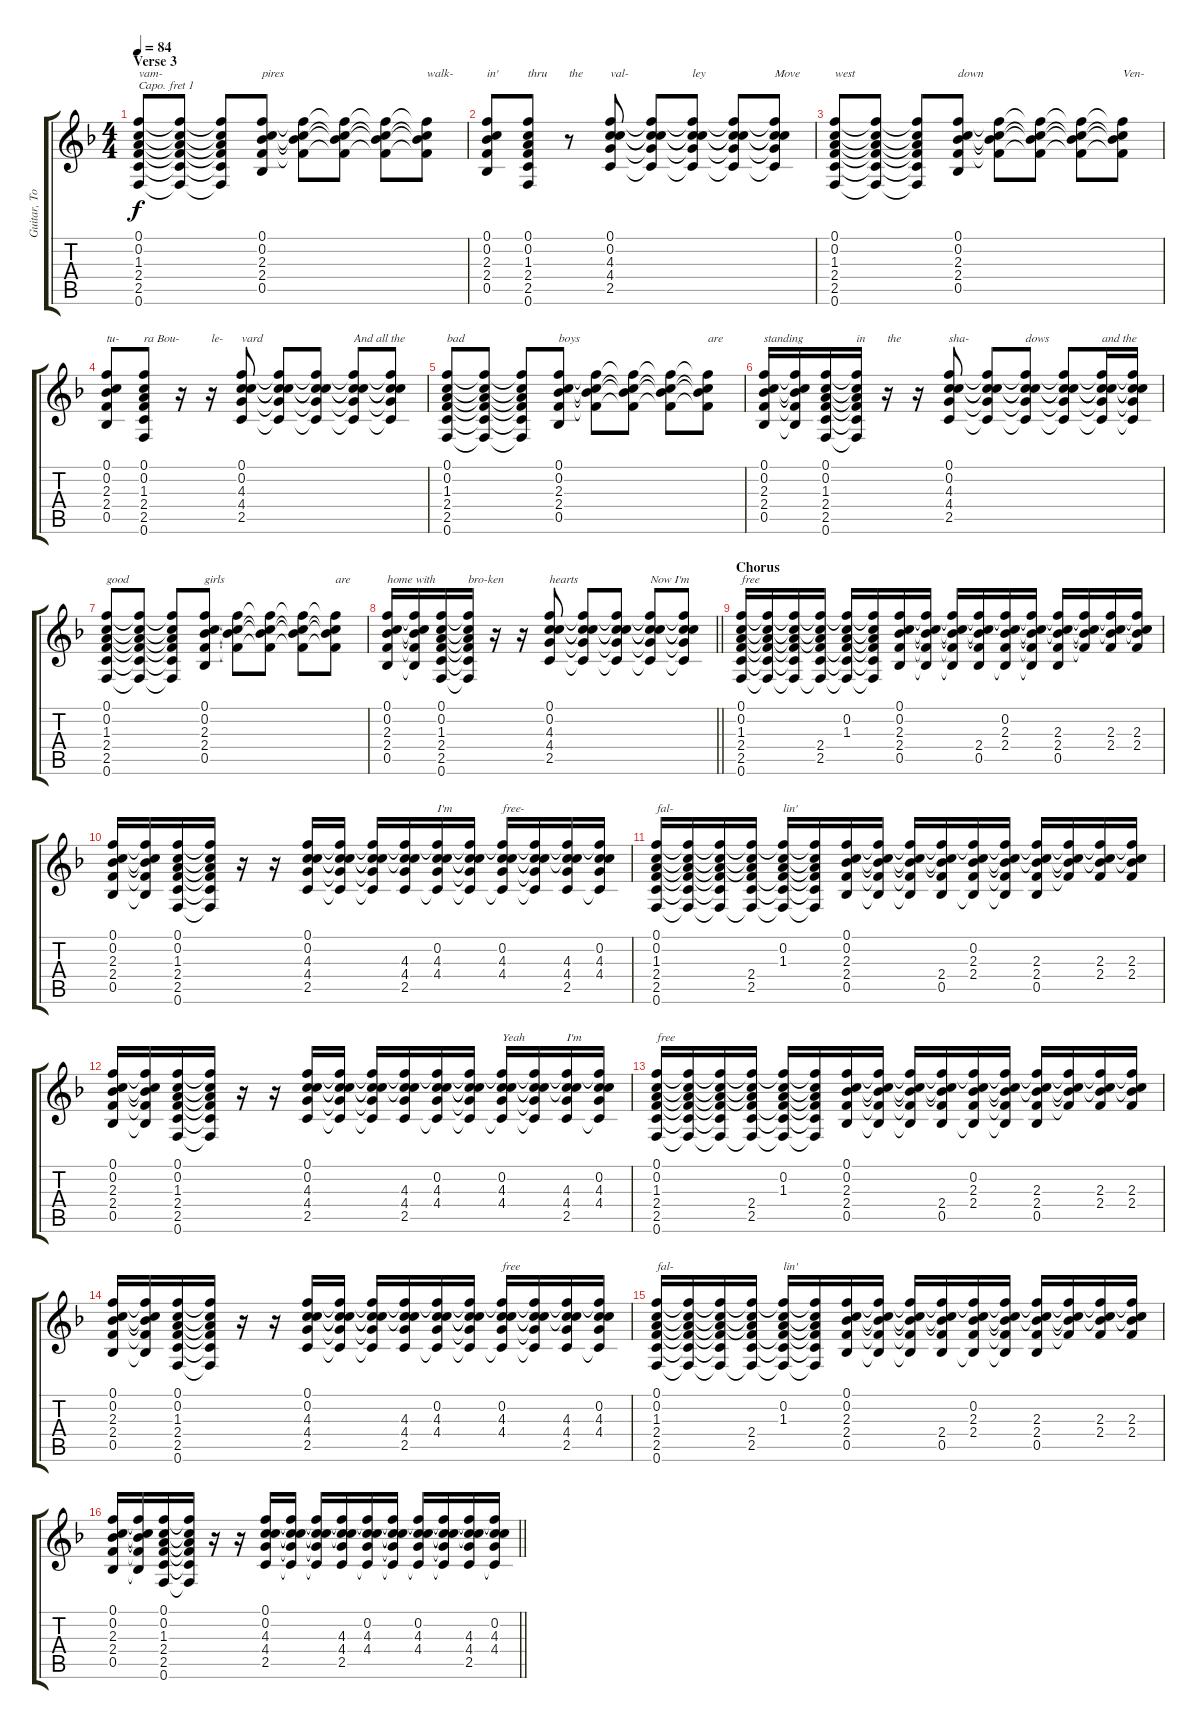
\track ("Guitar, Tom (Capo 1st)" "Guitar, To") {instrument electricguitarjazz}
\staff {score tabs}
\capo 1
\tuning (E4 B3 G3 D3 A2 E2) {hide}
\ts (4 4)
\section ("" "Verse 3")
\tempo 84
\clef g2
\ks f
(0.1 0.2 1.3 2.4 2.5 0.6).8{txt "vam-" dy f} (0.1{t} 0.2{t} 1.3{t} 2.4{t} 2.5{t} 0.6{t}).8 (0.1{t} 0.2{t} 1.3{t} 2.4{t} 2.5{t} 0.6{t}).8 (0.1 0.2 2.3 2.4 0.5).8{txt "pires"} (0.1{t} 0.2{t} 2.3{t} 2.4{t}).8 (0.1{t} 0.2{t} 2.3{t} 2.4{t}).8 (0.1{t} 0.2{t} 2.3{t} 2.4{t}).8 (0.1{t} 0.2{t} 2.3{t} 2.4{t}).8{txt "walk-"} |
(0.1 0.2 2.3 2.4 0.5).8{txt "in'"} (0.1 0.2 1.3 2.4 2.5 0.6).8{txt "thru"} r.8{txt "the"} (0.1 0.2 4.3 4.4 2.5).8{txt "val-"} (0.1{t} 0.2{t} 4.3{t} 4.4{t} 2.5{t}).8 (0.1{t} 0.2{t} 4.3{t} 4.4{t} 2.5{t}).8{txt "ley"} (0.1{t} 0.2{t} 4.3{t} 4.4{t} 2.5{t}).8 (0.1{t} 0.2{t} 4.3{t} 4.4{t} 2.5{t}).8{txt "Move"} |
(0.1 0.2 1.3 2.4 2.5 0.6).8{txt "west"} (0.1{t} 0.2{t} 1.3{t} 2.4{t} 2.5{t} 0.6{t}).8 (0.1{t} 0.2{t} 1.3{t} 2.4{t} 2.5{t} 0.6{t}).8 (0.1 0.2 2.3 2.4 0.5).8{txt "down"} (0.1{t} 0.2{t} 2.3{t} 2.4{t}).8 (0.1{t} 0.2{t} 2.3{t} 2.4{t}).8 (0.1{t} 0.2{t} 2.3{t} 2.4{t}).8 (0.1{t} 0.2{t} 2.3{t} 2.4{t}).8{txt "Ven-"} |
(0.1 0.2 2.3 2.4 0.5).8{txt "tu-"} (0.1 0.2 1.3 2.4 2.5 0.6).8{txt "ra Bou-"} r.16 r.16{txt "le-"} (0.1 0.2 4.3 4.4 2.5).8{txt "vard"} (0.1{t} 0.2{t} 4.3{t} 4.4{t} 2.5{t}).8 (0.1{t} 0.2{t} 4.3{t} 4.4{t} 2.5{t}).8 (0.1{t} 0.2{t} 4.3{t} 4.4{t} 2.5{t}).8{txt "And all the"} (0.1{t} 0.2{t} 4.3{t} 4.4{t} 2.5{t}).8 |
(0.1 0.2 1.3 2.4 2.5 0.6).8{txt "bad"} (0.1{t} 0.2{t} 1.3{t} 2.4{t} 2.5{t} 0.6{t}).8 (0.1{t} 0.2{t} 1.3{t} 2.4{t} 2.5{t} 0.6{t}).8 (0.1 0.2 2.3 2.4 0.5).8{txt "boys"} (0.1{t} 0.2{t} 2.3{t} 2.4{t}).8 (0.1{t} 0.2{t} 2.3{t} 2.4{t}).8 (0.1{t} 0.2{t} 2.3{t} 2.4{t}).8 (0.1{t} 0.2{t} 2.3{t} 2.4{t}).8{txt "are"} |
(0.1 0.2 2.3 2.4 0.5).16{txt "standing"} (0.1{t} 0.2{t} 2.3{t} 2.4{t} 0.5{t}).16 (0.1 0.2 1.3 2.4 2.5 0.6).16 (0.1{t} 0.2{t} 1.3{t} 2.4{t} 2.5{t} 0.6{t}).16{txt "in"} r.16{txt "the"} r.16 (0.1 0.2 4.3 4.4 2.5).8{txt "sha-"} (0.1{t} 0.2{t} 4.3{t} 4.4{t} 2.5{t}).8 (0.1{t} 0.2{t} 4.3{t} 4.4{t} 2.5{t}).8{txt "dows"} (0.1{t} 0.2{t} 4.3{t} 4.4{t} 2.5{t}).8 (0.1{t} 0.2{t} 4.3{t} 4.4{t} 2.5{t}).16{txt "and the"} (0.1{t} 0.2{t} 4.3{t} 4.4{t} 2.5{t}).16 |
(0.1 0.2 1.3 2.4 2.5 0.6).8{txt "good"} (0.1{t} 0.2{t} 1.3{t} 2.4{t} 2.5{t} 0.6{t}).8 (0.1{t} 0.2{t} 1.3{t} 2.4{t} 2.5{t} 0.6{t}).8 (0.1 0.2 2.3 2.4 0.5).8{txt "girls"} (0.1{t} 0.2{t} 2.3{t} 2.4{t}).8 (0.1{t} 0.2{t} 2.3{t} 2.4{t}).8 (0.1{t} 0.2{t} 2.3{t} 2.4{t}).8 (0.1{t} 0.2{t} 2.3{t} 2.4{t}).8{txt "are"} |
\barLineRight lightlight
(0.1 0.2 2.3 2.4 0.5).16{txt "home with"} (0.1{t} 0.2{t} 2.3{t} 2.4{t} 0.5{t}).16 (0.1 0.2 1.3 2.4 2.5 0.6).16 (0.1{t} 0.2{t} 1.3{t} 2.4{t} 2.5{t} 0.6{t}).16{txt "bro-ken"} r.16 r.16 (0.1 0.2 4.3 4.4 2.5).8{txt "hearts"} (0.1{t} 0.2{t} 4.3{t} 4.4{t} 2.5{t}).8 (0.1{t} 0.2{t} 4.3{t} 4.4{t} 2.5{t}).8 (0.1{t} 0.2{t} 4.3{t} 4.4{t} 2.5{t}).8{txt "Now I'm"} (0.1{t} 0.2{t} 4.3{t} 4.4{t} 2.5{t}).8 |
\section ("" "Chorus")
(0.1 0.2 1.3 2.4 2.5 0.6).16{txt "free"} (0.1{t} 0.2{t} 1.3{t} 2.4{t} 2.5{t} 0.6{t}).16 (0.1{t} 0.2{t} 1.3{t} 2.4{t} 2.5{t} 0.6{t}).16 (0.1{t} 0.2{t} 1.3{t} 2.4 2.5 0.6{t}).16 (0.1{t} 0.2 1.3 2.4{t} 2.5{t} 0.6{t}).16 (0.1{t} 0.2{t} 1.3{t} 2.4{t} 2.5{t} 0.6{t}).16 (0.1 0.2 2.3 2.4 0.5).16 (0.1{t} 0.2{t} 2.3{t} 2.4{t} 0.5{t}).16 (0.1{t} 0.2{t} 2.3{t} 2.4{t} 0.5{t}).16 (0.1{t} 0.2{t} 2.3{t} 2.4 0.5).16 (0.1{t} 0.2 2.3 2.4 0.5{t}).16 (0.1{t} 0.2{t} 2.3{t} 2.4{t} 0.5{t}).16 (0.1{t} 0.2{t} 2.3 2.4 0.5).16 (0.1{t} 0.2{t} 2.3{t} 2.4{t}).16 (0.1{t} 0.2{t} 2.3 2.4).16 (0.1{t} 0.2{t} 2.3 2.4).16 |
(0.1 0.2 2.3 2.4 0.5).16 (0.1{t} 0.2{t} 2.3{t} 2.4{t} 0.5{t}).16 (0.1 0.2 1.3 2.4 2.5 0.6).16 (0.1{t} 0.2{t} 1.3{t} 2.4{t} 2.5{t} 0.6{t}).16 r.16 r.16 (0.1 0.2 4.3 4.4 2.5).16 (0.1{t} 0.2{t} 4.3{t} 4.4{t} 2.5{t}).16 (0.1{t} 0.2{t} 4.3{t} 4.4{t} 2.5{t}).16 (0.1{t} 0.2{t} 4.3 4.4 2.5).16 (0.1{t} 0.2 4.3 4.4 2.5{t}).16{txt "I'm"} (0.1{t} 0.2{t} 4.3{t} 4.4{t} 2.5{t}).16 (0.1{t} 0.2 4.3 4.4 2.5{t}).16{txt "free-"} (0.1{t} 0.2{t} 4.3{t} 4.4{t} 2.5{t}).16 (0.1{t} 0.2{t} 4.3 4.4 2.5).16 (0.1{t} 0.2 4.3 4.4 2.5{t}).16 |
(0.1 0.2 1.3 2.4 2.5 0.6).16{txt "fal-"} (0.1{t} 0.2{t} 1.3{t} 2.4{t} 2.5{t} 0.6{t}).16 (0.1{t} 0.2{t} 1.3{t} 2.4{t} 2.5{t} 0.6{t}).16 (0.1{t} 0.2{t} 1.3{t} 2.4 2.5 0.6{t}).16 (0.1{t} 0.2 1.3 2.4{t} 2.5{t} 0.6{t}).16{txt "lin'"} (0.1{t} 0.2{t} 1.3{t} 2.4{t} 2.5{t} 0.6{t}).16 (0.1 0.2 2.3 2.4 0.5).16 (0.1{t} 0.2{t} 2.3{t} 2.4{t} 0.5{t}).16 (0.1{t} 0.2{t} 2.3{t} 2.4{t} 0.5{t}).16 (0.1{t} 0.2{t} 2.3{t} 2.4 0.5).16 (0.1{t} 0.2 2.3 2.4 0.5{t}).16 (0.1{t} 0.2{t} 2.3{t} 2.4{t} 0.5{t}).16 (0.1{t} 0.2{t} 2.3 2.4 0.5).16 (0.1{t} 0.2{t} 2.3{t} 2.4{t}).16 (0.1{t} 0.2{t} 2.3 2.4).16 (0.1{t} 0.2{t} 2.3 2.4).16 |
(0.1 0.2 2.3 2.4 0.5).16 (0.1{t} 0.2{t} 2.3{t} 2.4{t} 0.5{t}).16 (0.1 0.2 1.3 2.4 2.5 0.6).16 (0.1{t} 0.2{t} 1.3{t} 2.4{t} 2.5{t} 0.6{t}).16 r.16 r.16 (0.1 0.2 4.3 4.4 2.5).16 (0.1{t} 0.2{t} 4.3{t} 4.4{t} 2.5{t}).16 (0.1{t} 0.2{t} 4.3{t} 4.4{t} 2.5{t}).16 (0.1{t} 0.2{t} 4.3 4.4 2.5).16 (0.1{t} 0.2 4.3 4.4 2.5{t}).16 (0.1{t} 0.2{t} 4.3{t} 4.4{t} 2.5{t}).16 (0.1{t} 0.2 4.3 4.4 2.5{t}).16{txt "Yeah"} (0.1{t} 0.2{t} 4.3{t} 4.4{t} 2.5{t}).16 (0.1{t} 0.2{t} 4.3 4.4 2.5).16{txt "I'm"} (0.1{t} 0.2 4.3 4.4 2.5{t}).16 |
(0.1 0.2 1.3 2.4 2.5 0.6).16{txt "free"} (0.1{t} 0.2{t} 1.3{t} 2.4{t} 2.5{t} 0.6{t}).16 (0.1{t} 0.2{t} 1.3{t} 2.4{t} 2.5{t} 0.6{t}).16 (0.1{t} 0.2{t} 1.3{t} 2.4 2.5 0.6{t}).16 (0.1{t} 0.2 1.3 2.4{t} 2.5{t} 0.6{t}).16 (0.1{t} 0.2{t} 1.3{t} 2.4{t} 2.5{t} 0.6{t}).16 (0.1 0.2 2.3 2.4 0.5).16 (0.1{t} 0.2{t} 2.3{t} 2.4{t} 0.5{t}).16 (0.1{t} 0.2{t} 2.3{t} 2.4{t} 0.5{t}).16 (0.1{t} 0.2{t} 2.3{t} 2.4 0.5).16 (0.1{t} 0.2 2.3 2.4 0.5{t}).16 (0.1{t} 0.2{t} 2.3{t} 2.4{t} 0.5{t}).16 (0.1{t} 0.2{t} 2.3 2.4 0.5).16 (0.1{t} 0.2{t} 2.3{t} 2.4{t}).16 (0.1{t} 0.2{t} 2.3 2.4).16 (0.1{t} 0.2{t} 2.3 2.4).16 |
(0.1 0.2 2.3 2.4 0.5).16 (0.1{t} 0.2{t} 2.3{t} 2.4{t} 0.5{t}).16 (0.1 0.2 1.3 2.4 2.5 0.6).16 (0.1{t} 0.2{t} 1.3{t} 2.4{t} 2.5{t} 0.6{t}).16 r.16 r.16 (0.1 0.2 4.3 4.4 2.5).16 (0.1{t} 0.2{t} 4.3{t} 4.4{t} 2.5{t}).16 (0.1{t} 0.2{t} 4.3{t} 4.4{t} 2.5{t}).16 (0.1{t} 0.2{t} 4.3 4.4 2.5).16 (0.1{t} 0.2 4.3 4.4 2.5{t}).16 (0.1{t} 0.2{t} 4.3{t} 4.4{t} 2.5{t}).16 (0.1{t} 0.2 4.3 4.4 2.5{t}).16{txt "free"} (0.1{t} 0.2{t} 4.3{t} 4.4{t} 2.5{t}).16 (0.1{t} 0.2{t} 4.3 4.4 2.5).16 (0.1{t} 0.2 4.3 4.4 2.5{t}).16 |
(0.1 0.2 1.3 2.4 2.5 0.6).16{txt "fal-"} (0.1{t} 0.2{t} 1.3{t} 2.4{t} 2.5{t} 0.6{t}).16 (0.1{t} 0.2{t} 1.3{t} 2.4{t} 2.5{t} 0.6{t}).16 (0.1{t} 0.2{t} 1.3{t} 2.4 2.5 0.6{t}).16 (0.1{t} 0.2 1.3 2.4{t} 2.5{t} 0.6{t}).16{txt "lin'"} (0.1{t} 0.2{t} 1.3{t} 2.4{t} 2.5{t} 0.6{t}).16 (0.1 0.2 2.3 2.4 0.5).16 (0.1{t} 0.2{t} 2.3{t} 2.4{t} 0.5{t}).16 (0.1{t} 0.2{t} 2.3{t} 2.4{t} 0.5{t}).16 (0.1{t} 0.2{t} 2.3{t} 2.4 0.5).16 (0.1{t} 0.2 2.3 2.4 0.5{t}).16 (0.1{t} 0.2{t} 2.3{t} 2.4{t} 0.5{t}).16 (0.1{t} 0.2{t} 2.3 2.4 0.5).16 (0.1{t} 0.2{t} 2.3{t} 2.4{t}).16 (0.1{t} 0.2{t} 2.3 2.4).16 (0.1{t} 0.2{t} 2.3 2.4).16 |
\barLineRight lightlight
(0.1 0.2 2.3 2.4 0.5).16 (0.1{t} 0.2{t} 2.3{t} 2.4{t} 0.5{t}).16 (0.1 0.2 1.3 2.4 2.5 0.6).16 (0.1{t} 0.2{t} 1.3{t} 2.4{t} 2.5{t} 0.6{t}).16 r.16 r.16 (0.1 0.2 4.3 4.4 2.5).16 (0.1{t} 0.2{t} 4.3{t} 4.4{t} 2.5{t}).16 (0.1{t} 0.2{t} 4.3{t} 4.4{t} 2.5{t}).16 (0.1{t} 0.2{t} 4.3 4.4 2.5).16 (0.1{t} 0.2 4.3 4.4 2.5{t}).16 (0.1{t} 0.2{t} 4.3{t} 4.4{t} 2.5{t}).16 (0.1{t} 0.2 4.3 4.4 2.5{t}).16 (0.1{t} 0.2{t} 4.3{t} 4.4{t} 2.5{t}).16 (0.1{t} 0.2{t} 4.3 4.4 2.5).16 (0.1{t} 0.2 4.3 4.4 2.5{t}).16
